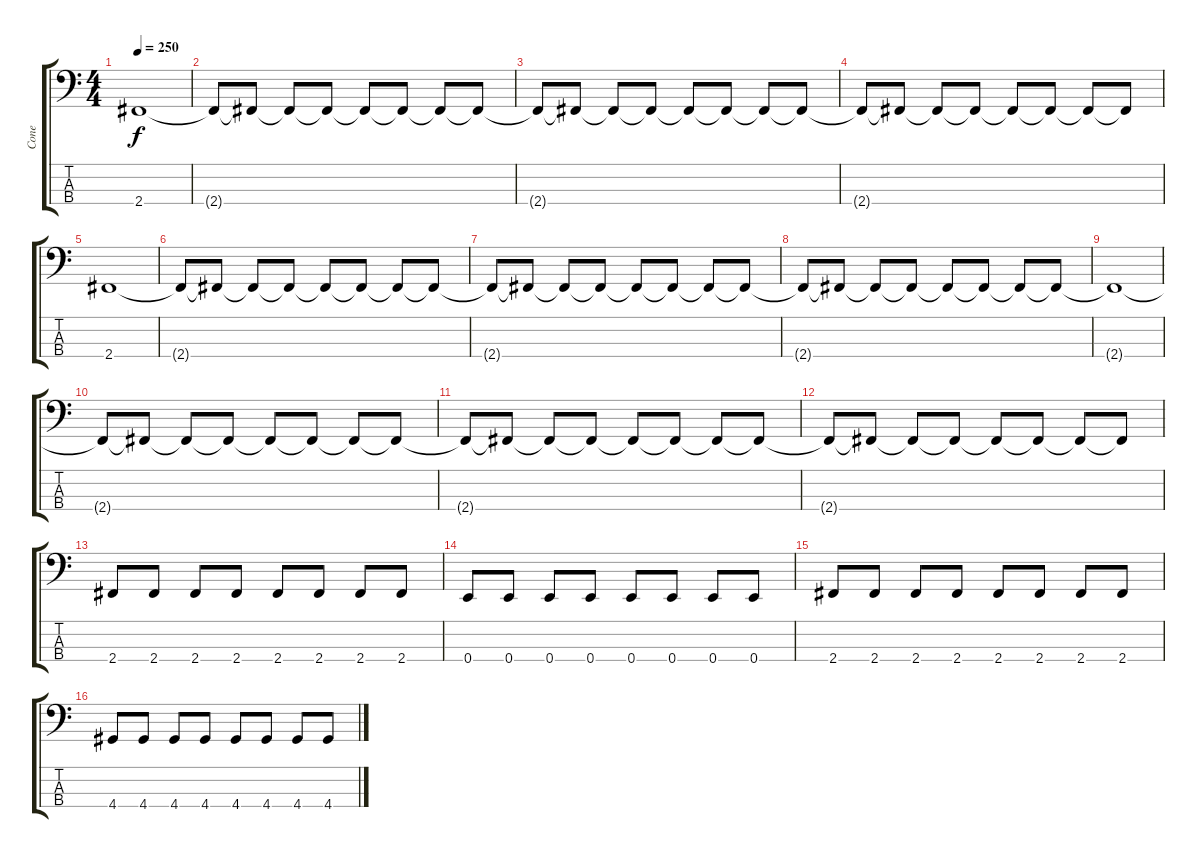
\track ("Cone" "Cone") {instrument electricbasspick}
\staff {score tabs}
\tuning (G2 D2 A1 E1) {hide}
\ts (4 4)
\tempo 250
\clef f4
\ks c
2.4{t}.1{dy f} |
2.4{t}.8 2.4{t}.8 2.4{t}.8 2.4{t}.8 2.4{t}.8 2.4{t}.8 2.4{t}.8 2.4{t}.8 |
2.4{t}.8 2.4{t}.8 2.4{t}.8 2.4{t}.8 2.4{t}.8 2.4{t}.8 2.4{t}.8 2.4{t}.8 |
2.4{t}.8 2.4{t}.8 2.4{t}.8 2.4{t}.8 2.4{t}.8 2.4{t}.8 2.4{t}.8 2.4{t}.8 |
2.4.1 |
2.4{t}.8 2.4{t}.8 2.4{t}.8 2.4{t}.8 2.4{t}.8 2.4{t}.8 2.4{t}.8 2.4{t}.8 |
2.4{t}.8 2.4{t}.8 2.4{t}.8 2.4{t}.8 2.4{t}.8 2.4{t}.8 2.4{t}.8 2.4{t}.8 |
2.4{t}.8 2.4{t}.8 2.4{t}.8 2.4{t}.8 2.4{t}.8 2.4{t}.8 2.4{t}.8 2.4{t}.8 |
2.4{t}.1 |
2.4{t}.8 2.4{t}.8 2.4{t}.8 2.4{t}.8 2.4{t}.8 2.4{t}.8 2.4{t}.8 2.4{t}.8 |
2.4{t}.8 2.4{t}.8 2.4{t}.8 2.4{t}.8 2.4{t}.8 2.4{t}.8 2.4{t}.8 2.4{t}.8 |
2.4{t}.8 2.4{t}.8 2.4{t}.8 2.4{t}.8 2.4{t}.8 2.4{t}.8 2.4{t}.8 2.4{t}.8 |
2.4.8 2.4.8 2.4.8 2.4.8 2.4.8 2.4.8 2.4.8 2.4.8 |
0.4.8 0.4.8 0.4.8 0.4.8 0.4.8 0.4.8 0.4.8 0.4.8 |
2.4.8 2.4.8 2.4.8 2.4.8 2.4.8 2.4.8 2.4.8 2.4.8 |
4.4.8 4.4.8 4.4.8 4.4.8 4.4.8 4.4.8 4.4.8 4.4.8
